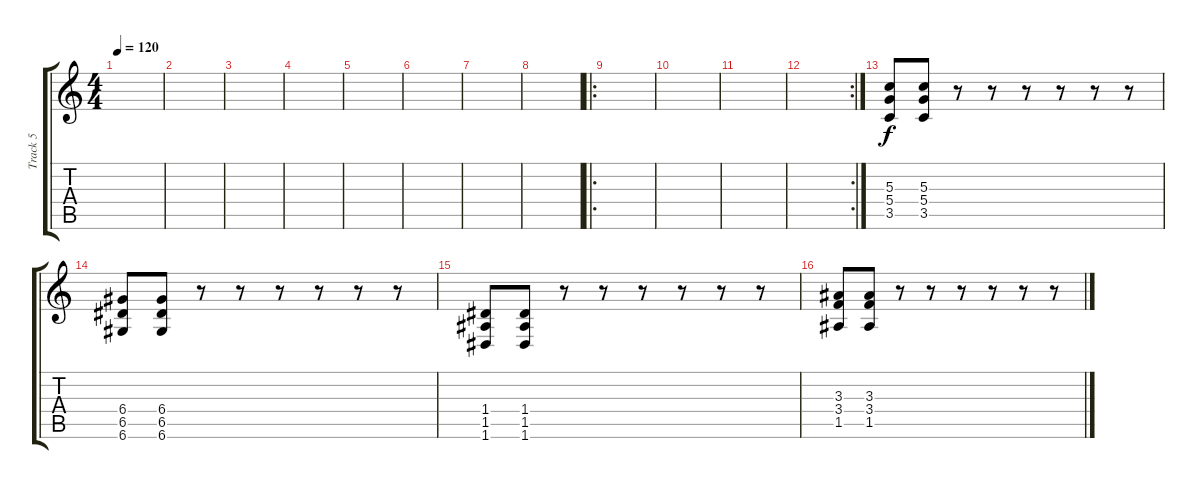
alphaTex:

\track ("Track 5" "Track 5") {instrument distortionguitar}
\staff {score tabs}
\tuning (E4 B3 G3 D3 A2 D2) {hide}
\ts (4 4)
\tempo 120
\clef g2
\ks c
|
|
|
|
|
|
|
|
\ro
|
|
|
\rc 2
|
(5.3 5.4 3.5).8 (5.3 5.4 3.5).8 r.8 r.8 r.8 r.8 r.8 r.8 |
(6.4 6.5 6.6).8 (6.4 6.5 6.6).8 r.8 r.8 r.8 r.8 r.8 r.8 |
(1.4 1.5 1.6).8 (1.4 1.5 1.6).8 r.8 r.8 r.8 r.8 r.8 r.8 |
(3.3 3.4 1.5).8 (3.3 3.4 1.5).8 r.8 r.8 r.8 r.8 r.8 r.8
